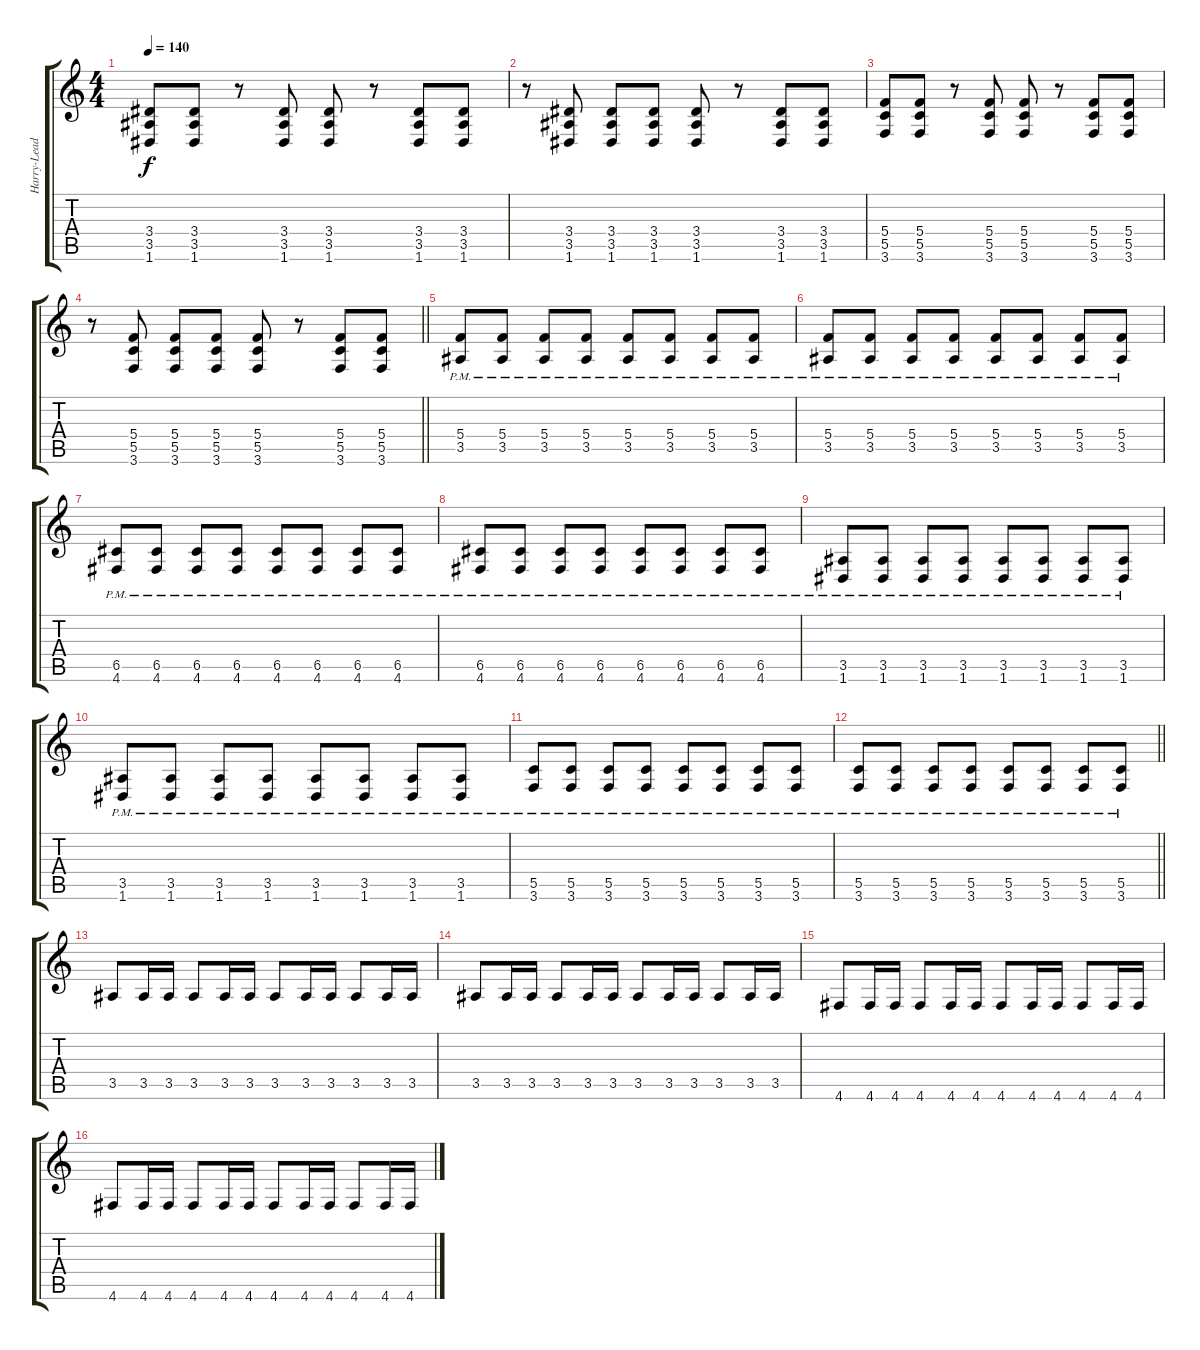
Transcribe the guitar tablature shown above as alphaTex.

\track ("Harry-Lead" "Harry-Lead") {instrument distortionguitar}
\staff {score tabs}
\tuning (D4 A3 F3 C3 G2 D2) {hide}
\ts (4 4)
\tempo 140
\clef g2
\ks c
(3.4 3.5 1.6).8{dy f} (3.4 3.5 1.6).8 r.8 (3.4 3.5 1.6).8 (3.4 3.5 1.6).8 r.8 (3.4 3.5 1.6).8 (3.4 3.5 1.6).8 |
r.8 (3.4 3.5 1.6).8 (3.4 3.5 1.6).8 (3.4 3.5 1.6).8 (3.4 3.5 1.6).8 r.8 (3.4 3.5 1.6).8 (3.4 3.5 1.6).8 |
(5.4 5.5 3.6).8 (5.4 5.5 3.6).8 r.8 (5.4 5.5 3.6).8 (5.4 5.5 3.6).8 r.8 (5.4 5.5 3.6).8 (5.4 5.5 3.6).8 |
\barLineRight lightlight
r.8 (5.4 5.5 3.6).8 (5.4 5.5 3.6).8 (5.4 5.5 3.6).8 (5.4 5.5 3.6).8 r.8 (5.4 5.5 3.6).8 (5.4 5.5 3.6).8 |
\section ("" "")
(5.4 3.5{pm}).8 (5.4 3.5{pm}).8 (5.4 3.5{pm}).8 (5.4 3.5{pm}).8 (5.4 3.5{pm}).8 (5.4 3.5{pm}).8 (5.4 3.5{pm}).8 (5.4 3.5{pm}).8 |
(5.4 3.5{pm}).8 (5.4 3.5{pm}).8 (5.4 3.5{pm}).8 (5.4 3.5{pm}).8 (5.4 3.5{pm}).8 (5.4 3.5{pm}).8 (5.4 3.5{pm}).8 (5.4 3.5{pm}).8 |
(6.5 4.6{pm}).8 (6.5 4.6{pm}).8 (6.5 4.6{pm}).8 (6.5 4.6{pm}).8 (6.5 4.6{pm}).8 (6.5 4.6{pm}).8 (6.5 4.6{pm}).8 (6.5 4.6{pm}).8 |
(6.5 4.6{pm}).8 (6.5 4.6{pm}).8 (6.5 4.6{pm}).8 (6.5 4.6{pm}).8 (6.5 4.6{pm}).8 (6.5 4.6{pm}).8 (6.5 4.6{pm}).8 (6.5 4.6{pm}).8 |
(3.5 1.6{pm}).8 (3.5 1.6{pm}).8 (3.5 1.6{pm}).8 (3.5 1.6{pm}).8 (3.5 1.6{pm}).8 (3.5 1.6{pm}).8 (3.5 1.6{pm}).8 (3.5 1.6{pm}).8 |
(3.5 1.6{pm}).8 (3.5 1.6{pm}).8 (3.5 1.6{pm}).8 (3.5 1.6{pm}).8 (3.5 1.6{pm}).8 (3.5 1.6{pm}).8 (3.5 1.6{pm}).8 (3.5 1.6{pm}).8 |
(5.5 3.6{pm}).8 (5.5 3.6{pm}).8 (5.5 3.6{pm}).8 (5.5 3.6{pm}).8 (5.5 3.6{pm}).8 (5.5 3.6{pm}).8 (5.5 3.6{pm}).8 (5.5 3.6{pm}).8 |
\barLineRight lightlight
(5.5 3.6{pm}).8 (5.5 3.6{pm}).8 (5.5 3.6{pm}).8 (5.5 3.6{pm}).8 (5.5 3.6{pm}).8 (5.5 3.6{pm}).8 (5.5 3.6{pm}).8 (5.5 3.6{pm}).8 |
3.5.8 3.5.16 3.5.16 3.5.8 3.5.16 3.5.16 3.5.8 3.5.16 3.5.16 3.5.8 3.5.16 3.5.16 |
3.5.8 3.5.16 3.5.16 3.5.8 3.5.16 3.5.16 3.5.8 3.5.16 3.5.16 3.5.8 3.5.16 3.5.16 |
4.6.8 4.6.16 4.6.16 4.6.8 4.6.16 4.6.16 4.6.8 4.6.16 4.6.16 4.6.8 4.6.16 4.6.16 |
4.6.8 4.6.16 4.6.16 4.6.8 4.6.16 4.6.16 4.6.8 4.6.16 4.6.16 4.6.8 4.6.16 4.6.16
